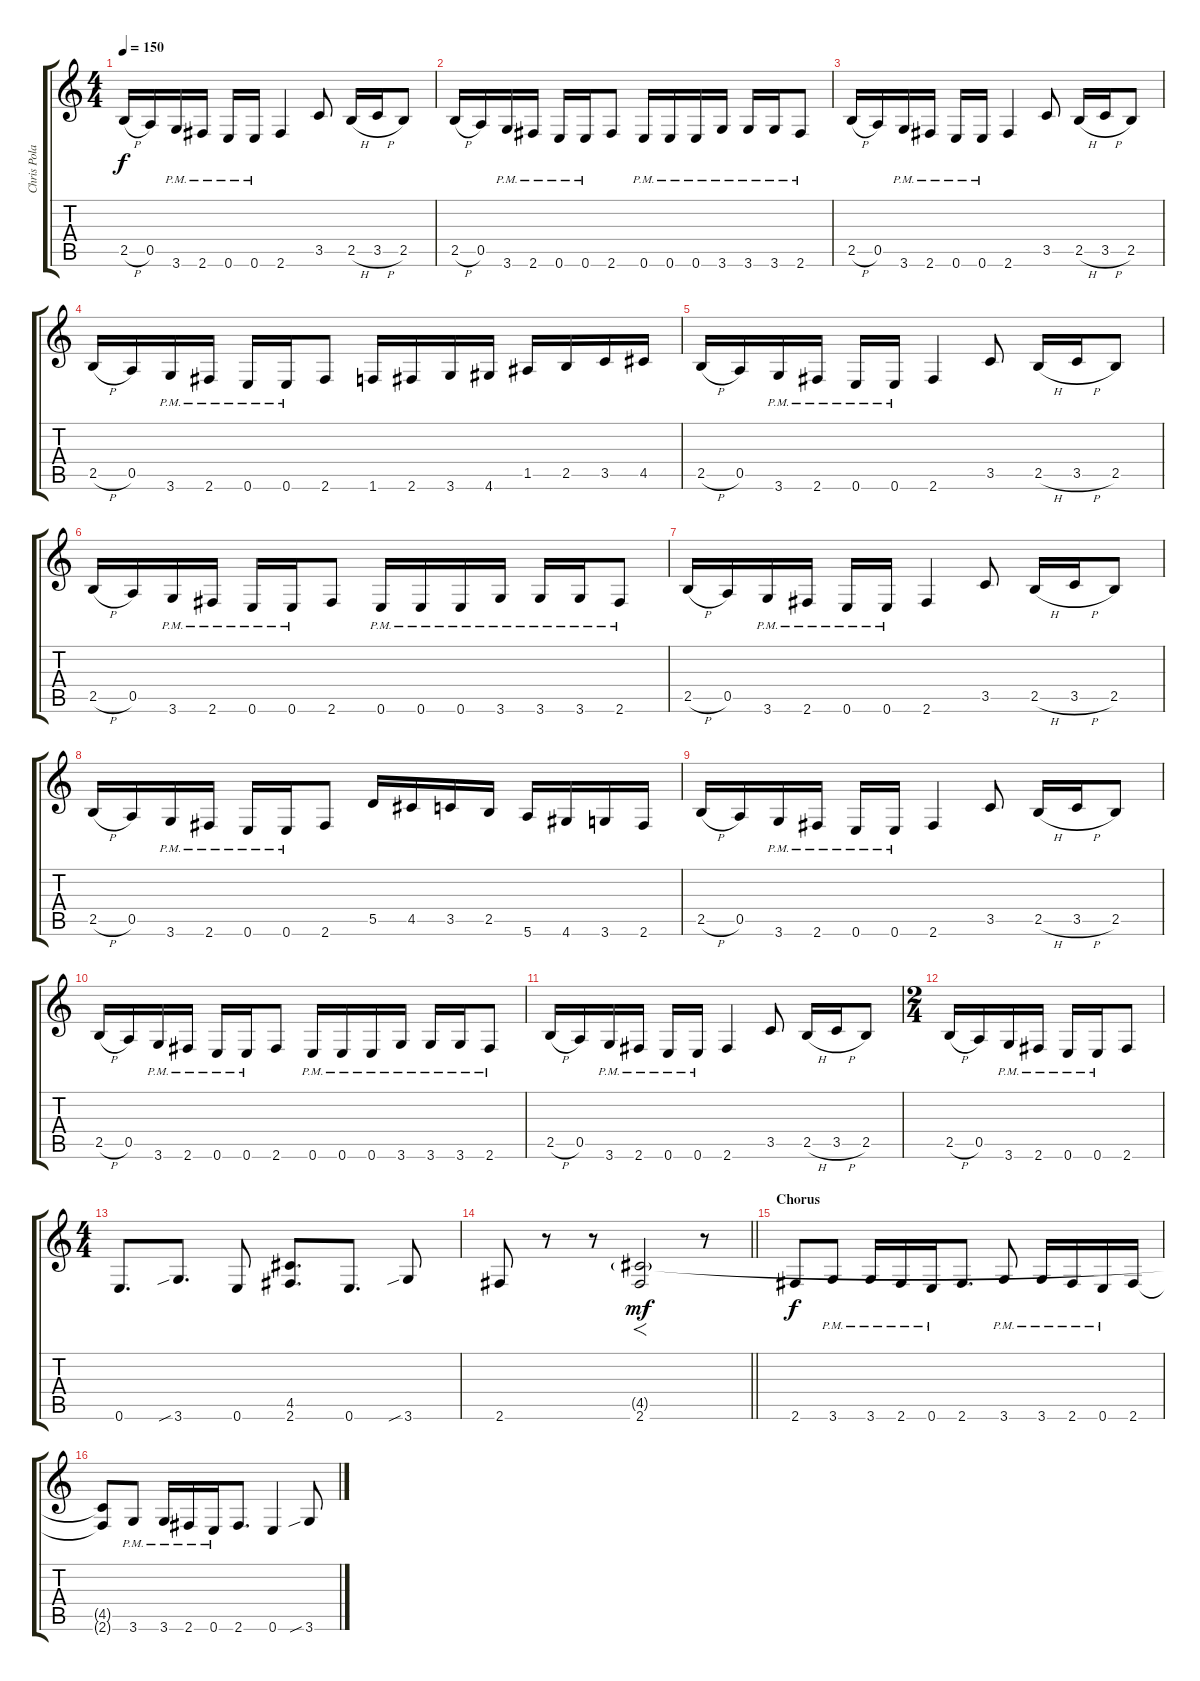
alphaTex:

\track ("Chris Poland" "Chris Pola") {instrument distortionguitar}
\staff {score tabs}
\tuning (E4 B3 G3 D3 A2 E2) {hide}
\ts (4 4)
\tempo 150
\clef g2
\ks c
2.5{h}.16{dy f} 0.5.16 3.6{pm}.16 2.6{pm}.16 0.6{pm}.16 0.6{pm}.16 2.6.4 3.5.8 2.5{h}.16 3.5{h}.16 2.5.8 |
2.5{h}.16 0.5.16 3.6{pm}.16 2.6{pm}.16 0.6{pm}.16 0.6{pm}.16 2.6.8 0.6{pm}.16 0.6{pm}.16 0.6{pm}.16 3.6{pm}.16 3.6{pm}.16 3.6{pm}.16 2.6{pm}.8 |
2.5{h}.16 0.5.16 3.6{pm}.16 2.6{pm}.16 0.6{pm}.16 0.6{pm}.16 2.6.4 3.5.8 2.5{h}.16 3.5{h}.16 2.5.8 |
2.5{h}.16 0.5.16 3.6{pm}.16 2.6{pm}.16 0.6{pm}.16 0.6{pm}.16 2.6.8 1.6.16 2.6.16 3.6.16 4.6.16 1.5.16 2.5.16 3.5.16 4.5.16 |
2.5{h}.16 0.5.16 3.6{pm}.16 2.6{pm}.16 0.6{pm}.16 0.6{pm}.16 2.6.4 3.5.8 2.5{h}.16 3.5{h}.16 2.5.8 |
2.5{h}.16 0.5.16 3.6{pm}.16 2.6{pm}.16 0.6{pm}.16 0.6{pm}.16 2.6.8 0.6{pm}.16 0.6{pm}.16 0.6{pm}.16 3.6{pm}.16 3.6{pm}.16 3.6{pm}.16 2.6{pm}.8 |
2.5{h}.16 0.5.16 3.6{pm}.16 2.6{pm}.16 0.6{pm}.16 0.6{pm}.16 2.6.4 3.5.8 2.5{h}.16 3.5{h}.16 2.5.8 |
2.5{h}.16 0.5.16 3.6{pm}.16 2.6{pm}.16 0.6{pm}.16 0.6{pm}.16 2.6.8 5.5.16 4.5.16 3.5.16 2.5.16 5.6.16 4.6.16 3.6.16 2.6.16 |
2.5{h}.16 0.5.16 3.6{pm}.16 2.6{pm}.16 0.6{pm}.16 0.6{pm}.16 2.6.4 3.5.8 2.5{h}.16 3.5{h}.16 2.5.8 |
2.5{h}.16 0.5.16 3.6{pm}.16 2.6{pm}.16 0.6{pm}.16 0.6{pm}.16 2.6.8 0.6{pm}.16 0.6{pm}.16 0.6{pm}.16 3.6{pm}.16 3.6{pm}.16 3.6{pm}.16 2.6{pm}.8 |
2.5{h}.16 0.5.16 3.6{pm}.16 2.6{pm}.16 0.6{pm}.16 0.6{pm}.16 2.6.4 3.5.8 2.5{h}.16 3.5{h}.16 2.5.8 |
\ts (2 4)
2.5{h}.16 0.5.16 3.6{pm}.16 2.6{pm}.16 0.6{pm}.16 0.6{pm}.16 2.6.8 |
\ts (4 4)
0.6.8{d} 3.6{sib}.8{d} 0.6.8 (4.5 2.6).8{d} 0.6.8{d} 3.6{sib}.8 |
\barLineRight lightlight
2.6.8 r.8 r.8 (4.5{g} 2.6).2{f dy mf} r.8 |
\section ("" "Chorus")
2.6.8{dy f} 3.6{pm}.8 3.6{pm}.16 2.6{pm}.16 0.6{pm}.16 2.6.8{d} 3.6{pm}.8 3.6{pm}.16 2.6{pm}.16 0.6{pm}.16 2.6.16 |
(4.5{t} 2.6{t}).8 3.6{pm}.8 3.6{pm}.16 2.6{pm}.16 0.6{pm}.16 2.6.8{d} 0.6.4 3.6{sib}.8
